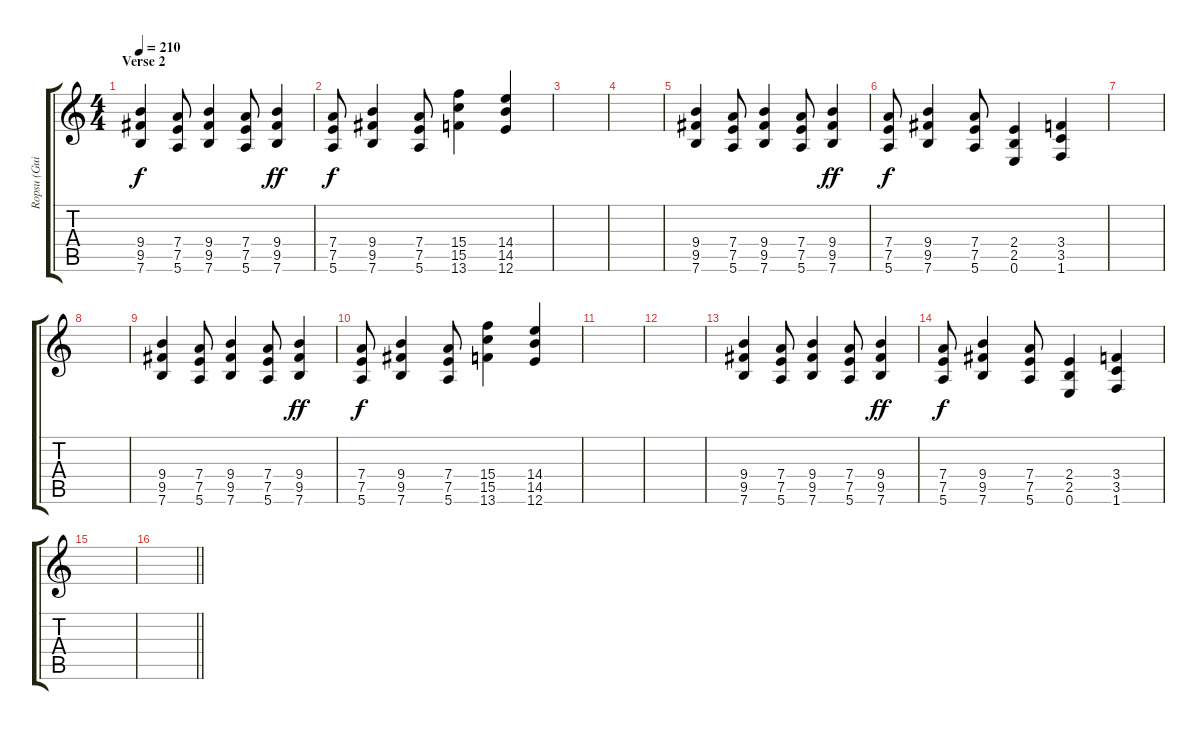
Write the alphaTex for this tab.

\track ("Ropsu (Guitar II)" "Ropsu (Gui") {instrument overdrivenguitar}
\staff {score tabs}
\tuning (E4 B3 G3 D3 A2 E2) {hide}
\ts (4 4)
\section ("" "Verse 2")
\tempo 210
\clef g2
\ks c
(9.4 9.5 7.6).4{dy f} (7.4 7.5 5.6).8 (9.4 9.5 7.6).4 (7.4 7.5 5.6).8 (9.4 9.5 7.6).4{dy ff} |
(7.4 7.5 5.6).8{dy f} (9.4 9.5 7.6).4 (7.4 7.5 5.6).8 (15.4 15.5 13.6).4 (14.4 14.5 12.6).4 |
|
|
(9.4 9.5 7.6).4 (7.4 7.5 5.6).8 (9.4 9.5 7.6).4 (7.4 7.5 5.6).8 (9.4 9.5 7.6).4{dy ff} |
(7.4 7.5 5.6).8{dy f} (9.4 9.5 7.6).4 (7.4 7.5 5.6).8 (2.4 2.5 0.6).4 (3.4 3.5 1.6).4 |
|
|
(9.4 9.5 7.6).4 (7.4 7.5 5.6).8 (9.4 9.5 7.6).4 (7.4 7.5 5.6).8 (9.4 9.5 7.6).4{dy ff} |
(7.4 7.5 5.6).8{dy f} (9.4 9.5 7.6).4 (7.4 7.5 5.6).8 (15.4 15.5 13.6).4 (14.4 14.5 12.6).4 |
|
|
(9.4 9.5 7.6).4 (7.4 7.5 5.6).8 (9.4 9.5 7.6).4 (7.4 7.5 5.6).8 (9.4 9.5 7.6).4{dy ff} |
(7.4 7.5 5.6).8{dy f} (9.4 9.5 7.6).4 (7.4 7.5 5.6).8 (2.4 2.5 0.6).4 (3.4 3.5 1.6).4 |
|
\barLineRight lightlight
